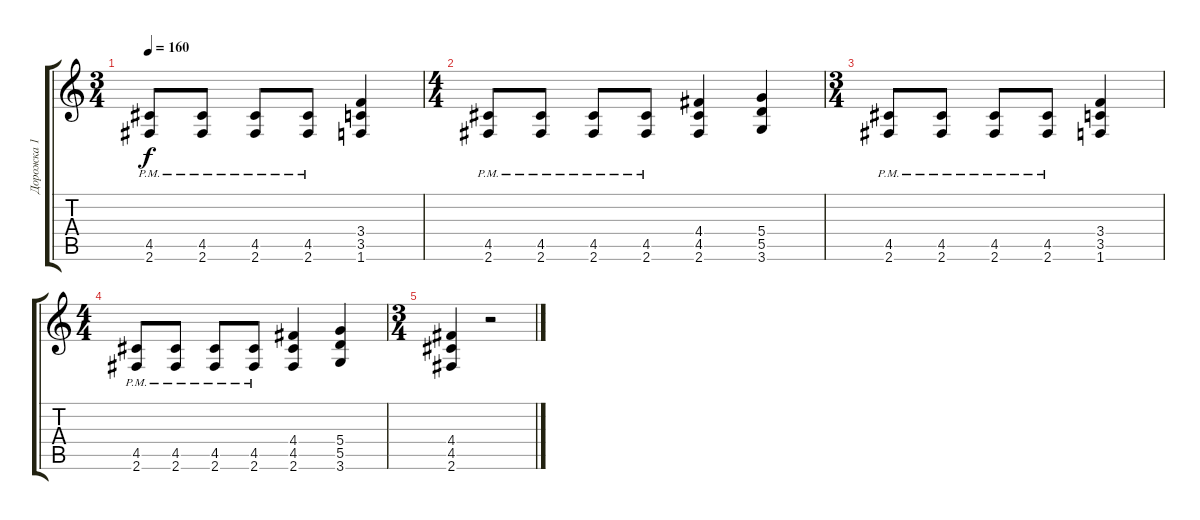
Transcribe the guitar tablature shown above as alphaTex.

\track ("Дорожка 1" "Дорожка 1") {instrument distortionguitar}
\staff {score tabs}
\tuning (E4 B3 G3 D3 A2 E2) {hide}
\ts (3 4)
\tempo 160
\clef g2
\ks c
(4.5{pm} 2.6).8{dy f} (4.5{pm} 2.6).8 (4.5{pm} 2.6).8 (4.5{pm} 2.6).8 (3.4 3.5 1.6).4 |
\ts (4 4)
(4.5{pm} 2.6).8 (4.5{pm} 2.6).8 (4.5{pm} 2.6).8 (4.5{pm} 2.6).8 (4.4 4.5 2.6).4 (5.4 5.5 3.6).4 |
\ts (3 4)
(4.5{pm} 2.6).8 (4.5{pm} 2.6).8 (4.5{pm} 2.6).8 (4.5{pm} 2.6).8 (3.4 3.5 1.6).4 |
\ts (4 4)
(4.5{pm} 2.6).8 (4.5{pm} 2.6).8 (4.5{pm} 2.6).8 (4.5{pm} 2.6).8 (4.4 4.5 2.6).4 (5.4 5.5 3.6).4 |
\ts (3 4)
(4.4 4.5 2.6).4 r.2
